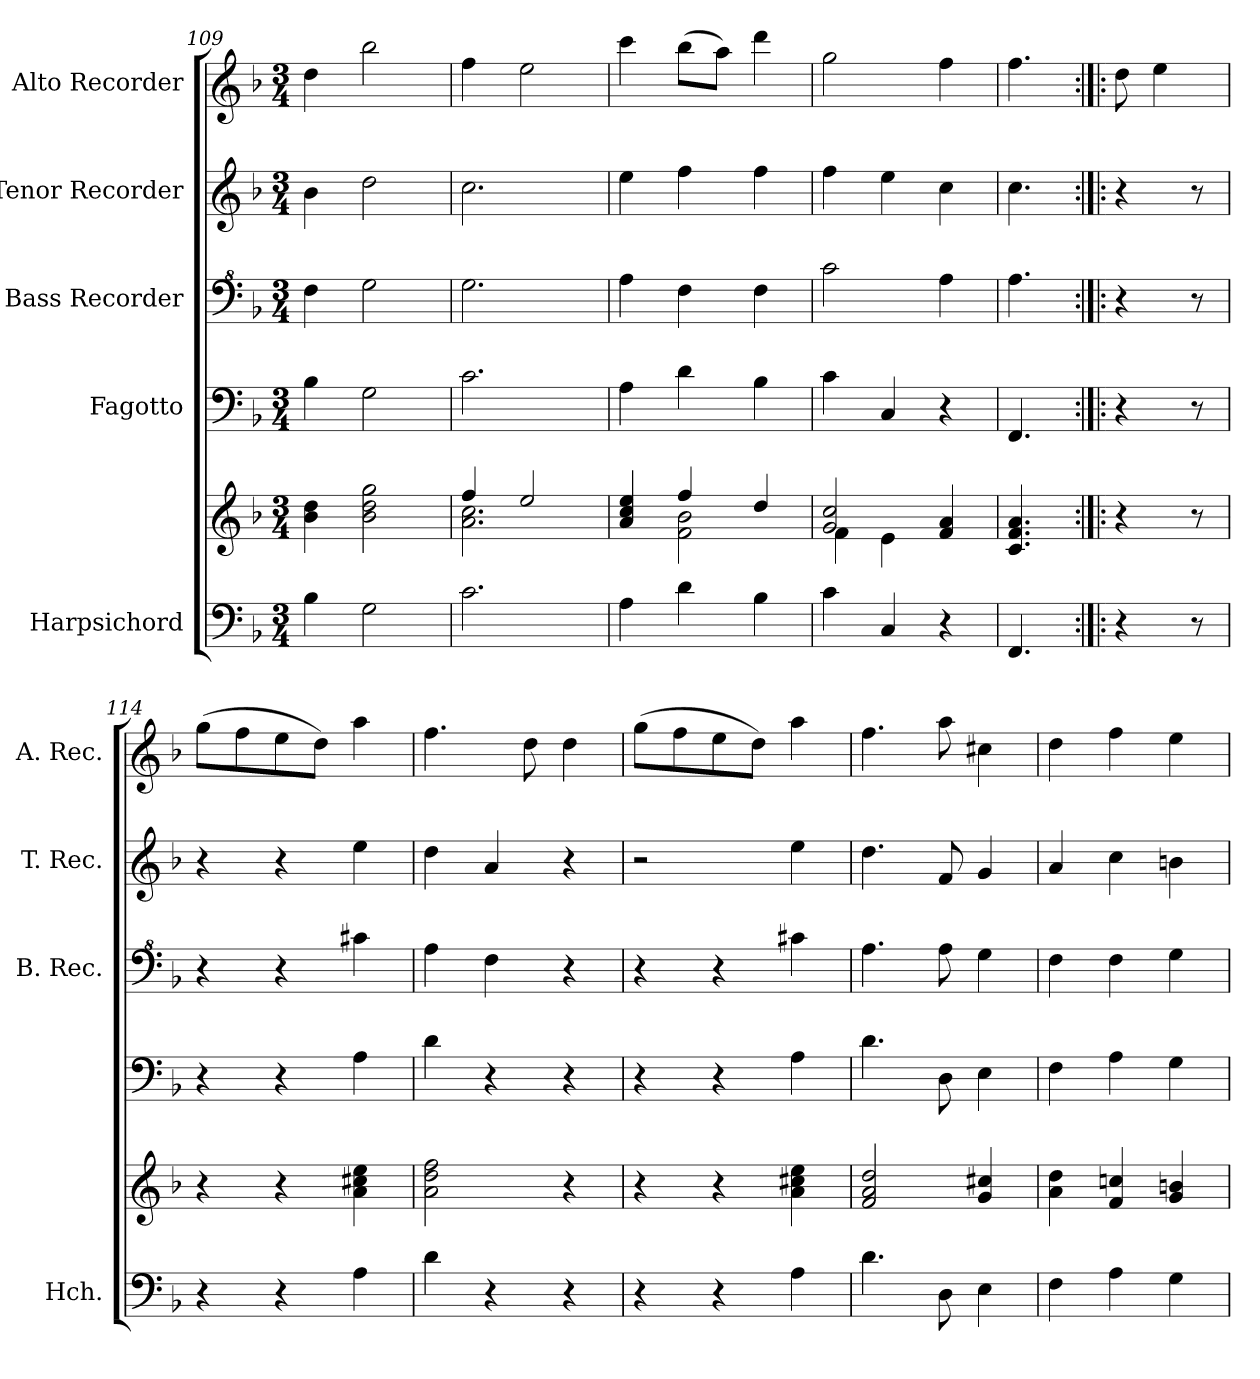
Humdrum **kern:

**kern	**kern	**kern	**kern	**kern	**kern
*part5	*part5	*part4	*part3	*part2	*part1
*staff6	*staff5	*staff4	*staff3	*staff2	*staff1
*I"Harpsichord	*	*I"Fagotto	*I"Bass Recorder	*I"Tenor Recorder	*I"Alto Recorder
*I'Hch.	*	*	*I'B. Rec.	*I'T. Rec.	*I'A. Rec.
*clefF4	*clefG2	*clefF4	*clefF^4	*clefG2	*clefG2
*k[b-]	*k[b-]	*k[b-]	*k[b-]	*k[b-]	*k[b-]
*M3/4	*M3/4	*M3/4	*M3/4	*M3/4	*M3/4
=109	=109	=109	=109	=109	=109
4B-\	4b-\ 4dd\	4B-\	4f\	4b-\	4dd\
2G\	2b-\ 2dd\ 2gg\	2G\	2g\	2dd\	2bb-\
=110	=110	=110	=110	=110	=110
*	*^	*	*	*	*
2.c\	4ff/	2.a\ 2.cc\	2.c\	2.g\	2.cc\	4ff\
.	2ee/	.	.	.	.	2ee\
=111	=111	=111	=111	=111	=111	=111
4A\	4a/ 4cc/ 4ee/	4ryy	4A\	4a\	4ee\	4ccc\
4d\	4ff/	2f\ 2b-\	4d\	4f\	4ff\	(>8bb-\L
.	.	.	.	.	.	8aa\J)
4B-\	4dd/	.	4B-\	4f\	4ff\	4ddd\
=112	=112	=112	=112	=112	=112	=112
4c\	2g/ 2cc/	4f\	4c\	2cc\	4ff\	2gg\
4C/	.	4e\	4C/	.	4ee\	.
4r	4f/ 4a/	4ryy	4r	4a\	4cc\	4ff\
*	*v	*v	*	*	*	*
=113	=113	=113	=113	=113	=113
4.FF/	4.c/ 4.f/ 4.a/	4.FF/	4.a\	4.cc\	4.ff\
=113X3:|!|:	=113X3:|!|:	=113X3:|!|:	=113X3:|!|:	=113X3:|!|:	=113X3:|!|:
4r	4r	4r	4r	4r	8dd\
.	.	.	.	.	4ee\
8r	8r	8r	8r	8r	.
=114	=114	=114	=114	=114	=114
4r	4r	4r	4r	4r	(>8gg\L
.	.	.	.	.	8ff\
4r	4r	4r	4r	4r	8ee\
.	.	.	.	.	8dd\J)
4A\	4a\ 4cc#X\ 4ee\	4A\	4cc#X\	4ee\	4aa\
=115	=115	=115	=115	=115	=115
4d\	2a\ 2dd\ 2ff\	4d\	4a\	4dd\	4.ff\
4r	.	4r	4f\	4a/	.
.	.	.	.	.	8dd\
4r	4r	4r	4r	4r	4dd\
!!LO:LB:g=z
=116	=116	=116	=116	=116	=116
4r	4r	4r	4r	2r	(>8gg\L
.	.	.	.	.	8ff\
4r	4r	4r	4r	.	8ee\
.	.	.	.	.	8dd\J)
4A\	4a\ 4cc#X\ 4ee\	4A\	4cc#X\	4ee\	4aa\
=117	=117	=117	=117	=117	=117
4.d\	2f/ 2a/ 2dd/	4.d\	4.a\	4.dd\	4.ff\
8D\	.	8D\	8a\	8f/	8aa\
4E\	4g/ 4cc#X/	4E\	4g\	4g/	4cc#X\
=118	=118	=118	=118	=118	=118
4F\	4a\ 4dd\	4F\	4f\	4a/	4dd\
4A\	4f/ 4ccn/	4A\	4f\	4cc\	4ff\
4G\	4g/ 4bn/	4G\	4g\	4bn\	4ee\
=	=	=	=	=	=
*-	*-	*-	*-	*-	*-
